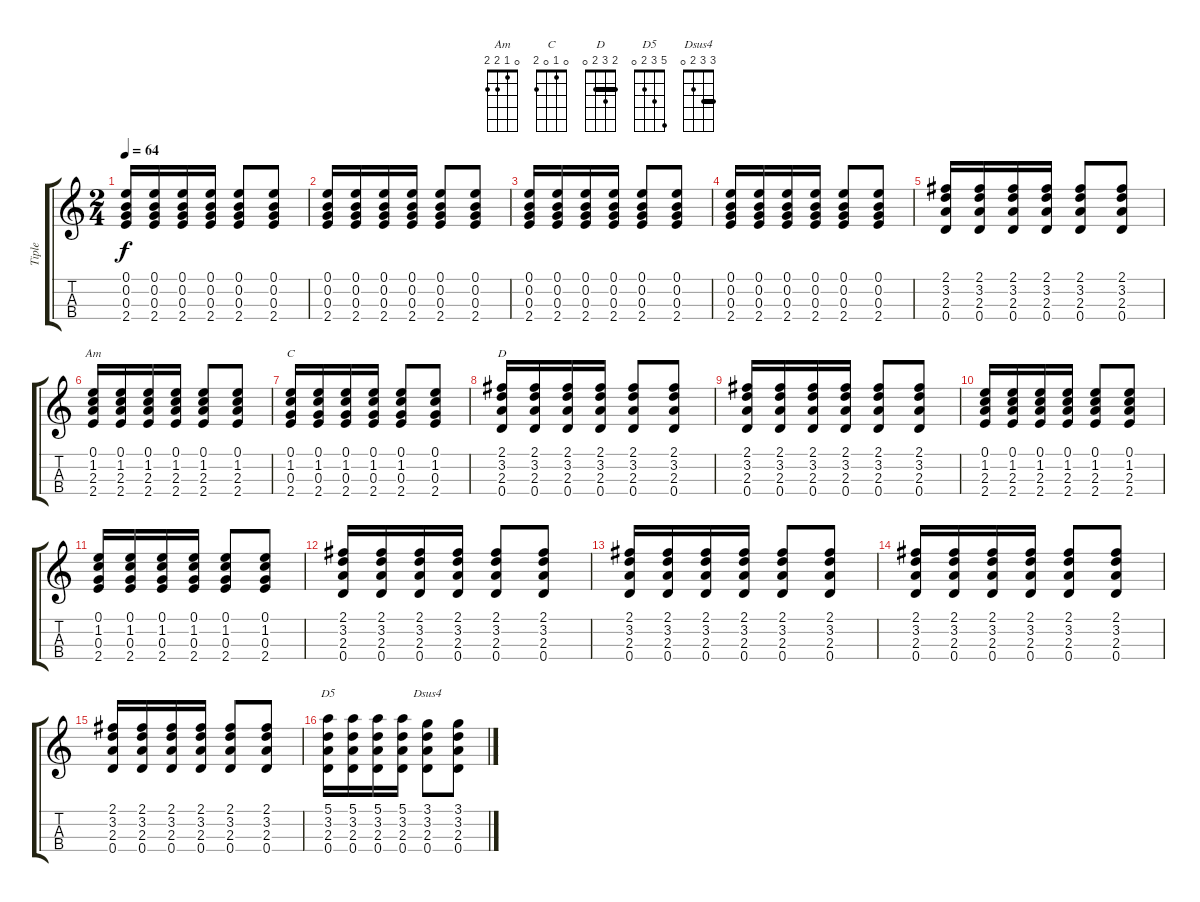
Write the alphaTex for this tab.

\track ("Tiple" "Tiple") {instrument acousticguitarsteel}
\staff {score tabs}
\tuning (E4 B3 G3 D3) {hide}
\chord ("Am" 0 1 2 2)
\chord ("C" 0 1 0 2)
\chord ("D" 2 3 2 0) {barre 2}
\chord ("D5" 5 3 2 0)
\chord ("Dsus4" 3 3 2 0) {barre 3}
\ts (2 4)
\tempo 64
\clef g2
\ks c
(0.1 0.2 0.3 2.4).16{dy f} (0.1 0.2 0.3 2.4).16 (0.1 0.2 0.3 2.4).16 (0.1 0.2 0.3 2.4).16 (0.1 0.2 0.3 2.4).8 (0.1 0.2 0.3 2.4).8 |
(0.1 0.2 0.3 2.4).16 (0.1 0.2 0.3 2.4).16 (0.1 0.2 0.3 2.4).16 (0.1 0.2 0.3 2.4).16 (0.1 0.2 0.3 2.4).8 (0.1 0.2 0.3 2.4).8 |
(0.1 0.2 0.3 2.4).16 (0.1 0.2 0.3 2.4).16 (0.1 0.2 0.3 2.4).16 (0.1 0.2 0.3 2.4).16 (0.1 0.2 0.3 2.4).8 (0.1 0.2 0.3 2.4).8 |
(0.1 0.2 0.3 2.4).16 (0.1 0.2 0.3 2.4).16 (0.1 0.2 0.3 2.4).16 (0.1 0.2 0.3 2.4).16 (0.1 0.2 0.3 2.4).8 (0.1 0.2 0.3 2.4).8 |
(2.1 3.2 2.3 0.4).16 (2.1 3.2 2.3 0.4).16 (2.1 3.2 2.3 0.4).16 (2.1 3.2 2.3 0.4).16 (2.1 3.2 2.3 0.4).8 (2.1 3.2 2.3 0.4).8 |
(0.1 1.2 2.3 2.4).16{ch "Am"} (0.1 1.2 2.3 2.4).16 (0.1 1.2 2.3 2.4).16 (0.1 1.2 2.3 2.4).16 (0.1 1.2 2.3 2.4).8 (0.1 1.2 2.3 2.4).8 |
(0.1 1.2 0.3 2.4).16{ch "C"} (0.1 1.2 0.3 2.4).16 (0.1 1.2 0.3 2.4).16 (0.1 1.2 0.3 2.4).16 (0.1 1.2 0.3 2.4).8 (0.1 1.2 0.3 2.4).8 |
(2.1 3.2 2.3 0.4).16{ch "D"} (2.1 3.2 2.3 0.4).16 (2.1 3.2 2.3 0.4).16 (2.1 3.2 2.3 0.4).16 (2.1 3.2 2.3 0.4).8 (2.1 3.2 2.3 0.4).8 |
(2.1 3.2 2.3 0.4).16 (2.1 3.2 2.3 0.4).16 (2.1 3.2 2.3 0.4).16 (2.1 3.2 2.3 0.4).16 (2.1 3.2 2.3 0.4).8 (2.1 3.2 2.3 0.4).8 |
(0.1 1.2 2.3 2.4).16 (0.1 1.2 2.3 2.4).16 (0.1 1.2 2.3 2.4).16 (0.1 1.2 2.3 2.4).16 (0.1 1.2 2.3 2.4).8 (0.1 1.2 2.3 2.4).8 |
(0.1 1.2 0.3 2.4).16 (0.1 1.2 0.3 2.4).16 (0.1 1.2 0.3 2.4).16 (0.1 1.2 0.3 2.4).16 (0.1 1.2 0.3 2.4).8 (0.1 1.2 0.3 2.4).8 |
(2.1 3.2 2.3 0.4).16 (2.1 3.2 2.3 0.4).16 (2.1 3.2 2.3 0.4).16 (2.1 3.2 2.3 0.4).16 (2.1 3.2 2.3 0.4).8 (2.1 3.2 2.3 0.4).8 |
(2.1 3.2 2.3 0.4).16 (2.1 3.2 2.3 0.4).16 (2.1 3.2 2.3 0.4).16 (2.1 3.2 2.3 0.4).16 (2.1 3.2 2.3 0.4).8 (2.1 3.2 2.3 0.4).8 |
(2.1 3.2 2.3 0.4).16 (2.1 3.2 2.3 0.4).16 (2.1 3.2 2.3 0.4).16 (2.1 3.2 2.3 0.4).16 (2.1 3.2 2.3 0.4).8 (2.1 3.2 2.3 0.4).8 |
(2.1 3.2 2.3 0.4).16 (2.1 3.2 2.3 0.4).16 (2.1 3.2 2.3 0.4).16 (2.1 3.2 2.3 0.4).16 (2.1 3.2 2.3 0.4).8 (2.1 3.2 2.3 0.4).8 |
(5.1 3.2 2.3 0.4).16{ch "D5"} (5.1 3.2 2.3 0.4).16 (5.1 3.2 2.3 0.4).16 (5.1 3.2 2.3 0.4).16 (3.1 3.2 2.3 0.4).8{ch "Dsus4"} (3.1 3.2 2.3 0.4).8
